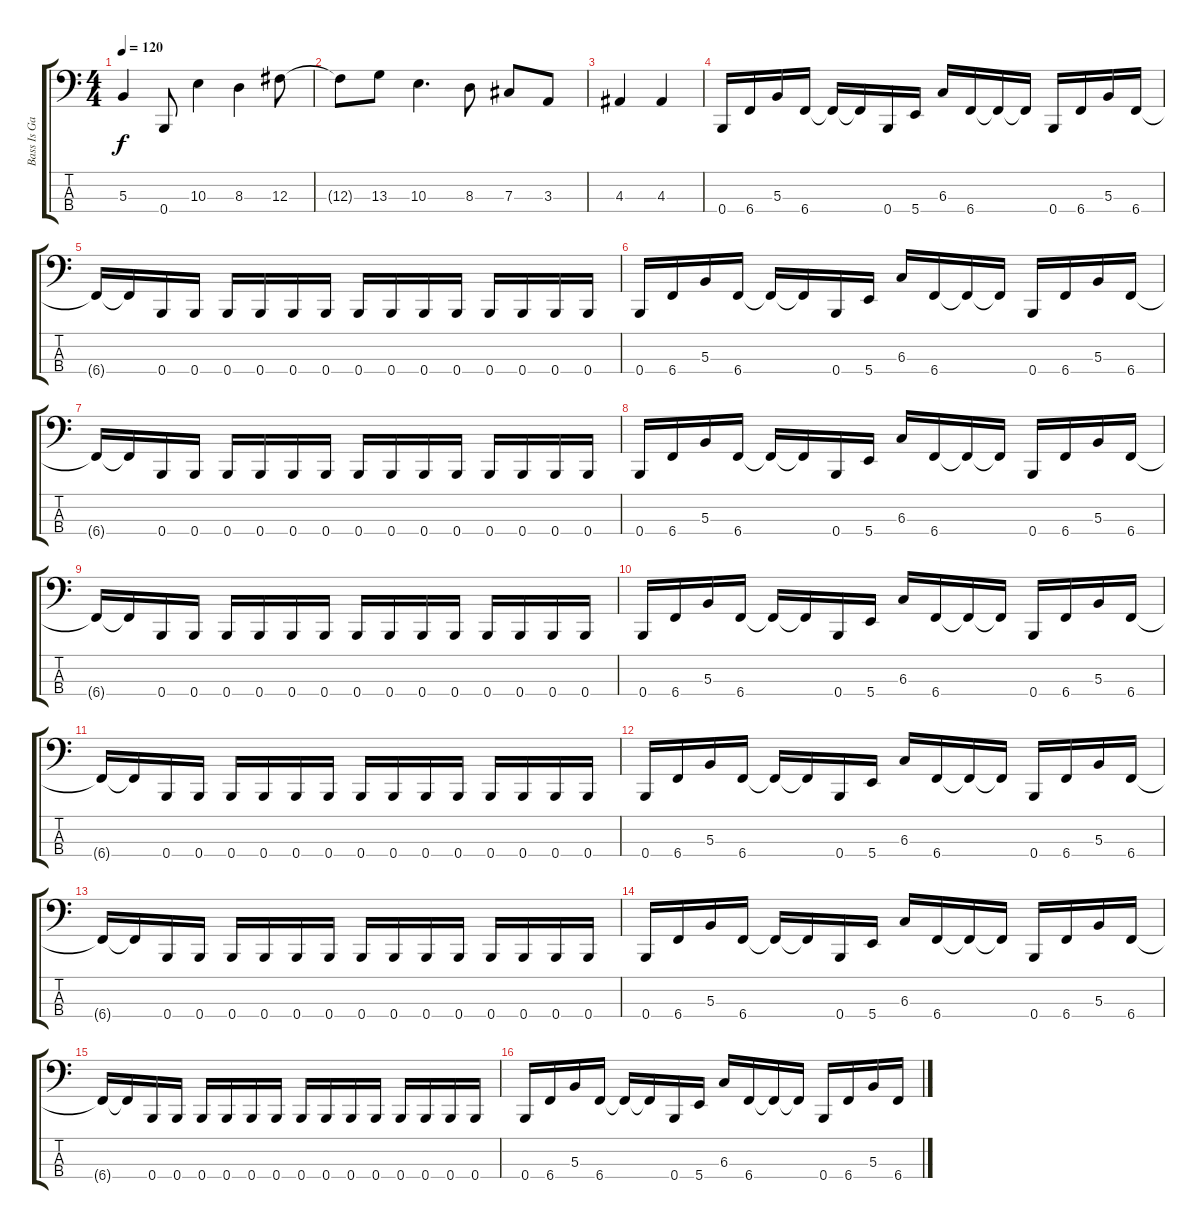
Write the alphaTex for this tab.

\track ("Bass Is Gay" "Bass Is Ga") {instrument electricbasspick}
\staff {score tabs}
\tuning (E2 B1 Gb1 B0) {hide}
\ts (4 4)
\tempo 120
\clef f4
\ks c
5.3.4{dy f} 0.4.8 10.3.4 8.3.4 12.3.8 |
12.3{t}.8 13.3.8 10.3.4{d} 8.3.8 7.3.8 3.3.8 |
4.3.4 4.3.4 |
0.4.16 6.4.16 5.3.16 6.4.16 6.4{t}.16 6.4{t}.16 0.4.16 5.4.16 6.3.16 6.4.16 6.4{t}.16 6.4{t}.16 0.4.16 6.4.16 5.3.16 6.4.16 |
6.4{t}.16 6.4{t}.16 0.4.16 0.4.16 0.4.16 0.4.16 0.4.16 0.4.16 0.4.16 0.4.16 0.4.16 0.4.16 0.4.16 0.4.16 0.4.16 0.4.16 |
0.4.16 6.4.16 5.3.16 6.4.16 6.4{t}.16 6.4{t}.16 0.4.16 5.4.16 6.3.16 6.4.16 6.4{t}.16 6.4{t}.16 0.4.16 6.4.16 5.3.16 6.4.16 |
6.4{t}.16 6.4{t}.16 0.4.16 0.4.16 0.4.16 0.4.16 0.4.16 0.4.16 0.4.16 0.4.16 0.4.16 0.4.16 0.4.16 0.4.16 0.4.16 0.4.16 |
0.4.16 6.4.16 5.3.16 6.4.16 6.4{t}.16 6.4{t}.16 0.4.16 5.4.16 6.3.16 6.4.16 6.4{t}.16 6.4{t}.16 0.4.16 6.4.16 5.3.16 6.4.16 |
6.4{t}.16 6.4{t}.16 0.4.16 0.4.16 0.4.16 0.4.16 0.4.16 0.4.16 0.4.16 0.4.16 0.4.16 0.4.16 0.4.16 0.4.16 0.4.16 0.4.16 |
0.4.16 6.4.16 5.3.16 6.4.16 6.4{t}.16 6.4{t}.16 0.4.16 5.4.16 6.3.16 6.4.16 6.4{t}.16 6.4{t}.16 0.4.16 6.4.16 5.3.16 6.4.16 |
6.4{t}.16 6.4{t}.16 0.4.16 0.4.16 0.4.16 0.4.16 0.4.16 0.4.16 0.4.16 0.4.16 0.4.16 0.4.16 0.4.16 0.4.16 0.4.16 0.4.16 |
0.4.16 6.4.16 5.3.16 6.4.16 6.4{t}.16 6.4{t}.16 0.4.16 5.4.16 6.3.16 6.4.16 6.4{t}.16 6.4{t}.16 0.4.16 6.4.16 5.3.16 6.4.16 |
6.4{t}.16 6.4{t}.16 0.4.16 0.4.16 0.4.16 0.4.16 0.4.16 0.4.16 0.4.16 0.4.16 0.4.16 0.4.16 0.4.16 0.4.16 0.4.16 0.4.16 |
0.4.16 6.4.16 5.3.16 6.4.16 6.4{t}.16 6.4{t}.16 0.4.16 5.4.16 6.3.16 6.4.16 6.4{t}.16 6.4{t}.16 0.4.16 6.4.16 5.3.16 6.4.16 |
6.4{t}.16 6.4{t}.16 0.4.16 0.4.16 0.4.16 0.4.16 0.4.16 0.4.16 0.4.16 0.4.16 0.4.16 0.4.16 0.4.16 0.4.16 0.4.16 0.4.16 |
0.4.16 6.4.16 5.3.16 6.4.16 6.4{t}.16 6.4{t}.16 0.4.16 5.4.16 6.3.16 6.4.16 6.4{t}.16 6.4{t}.16 0.4.16 6.4.16 5.3.16 6.4.16
